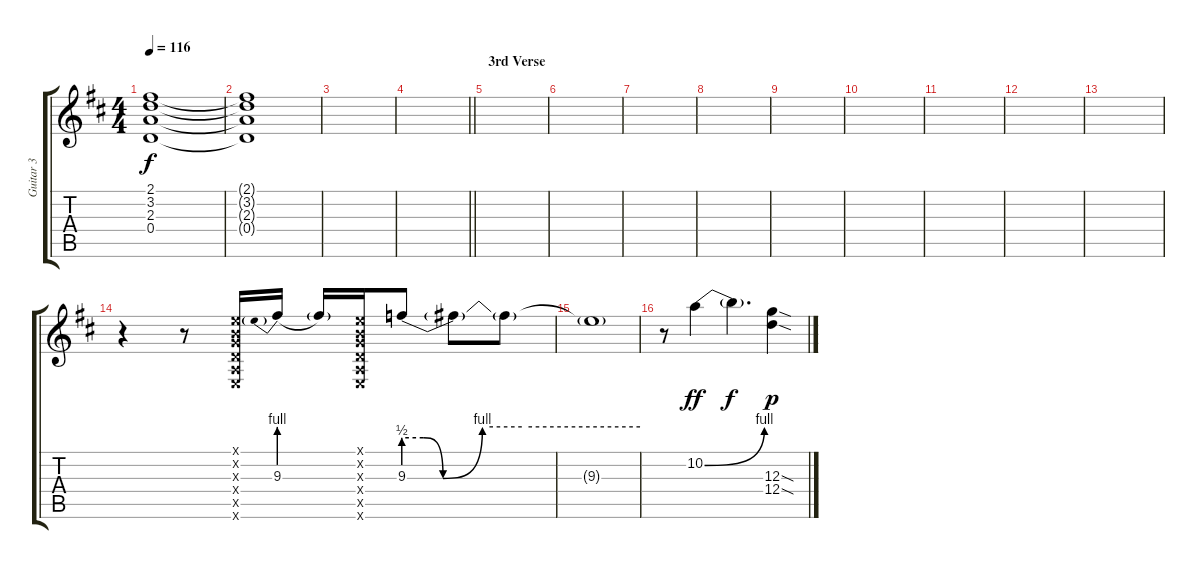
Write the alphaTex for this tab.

\track ("Guitar 3" "Guitar 3") {instrument distortionguitar}
\staff {score tabs}
\tuning (E4 B3 G3 D3 A2 E2) {hide}
\ts (4 4)
\tempo 116
\clef g2
\ks d
(2.1{t} 3.2{t} 2.3{t} 0.4{t}).1{dy f} |
(2.1{t} 3.2{t} 2.3{t} 0.4{t}).1{volume 0 instrument distortionguitar} |
|
\barLineRight lightlight
|
\section ("" "3rd Verse")
|
|
|
|
|
|
|
|
|
r.4{volume 16 instrument distortionguitar} r.8 (0.1{x} 0.2{x} 0.3{x} 0.4{x} 0.5{x} 0.6{x}).16 9.3{be (prebend 0 4 60 4)}.16 9.3{t}.16 (0.1{x} 0.2{x} 0.3{x} 0.4{x} 0.5{x} 0.6{x}).16 9.3{be (custom 0 2 5 2 10 0 20 4 30 4 60 4)}.8 9.3{t}.8 9.3{t}.8 |
9.3{t}.1 |
r.8 10.2{be (bend 0 0 60 4)}.4{dy ff} 10.2{t}.4{d dy f} (12.3{sod} 12.4{sod}).4{dy p}
